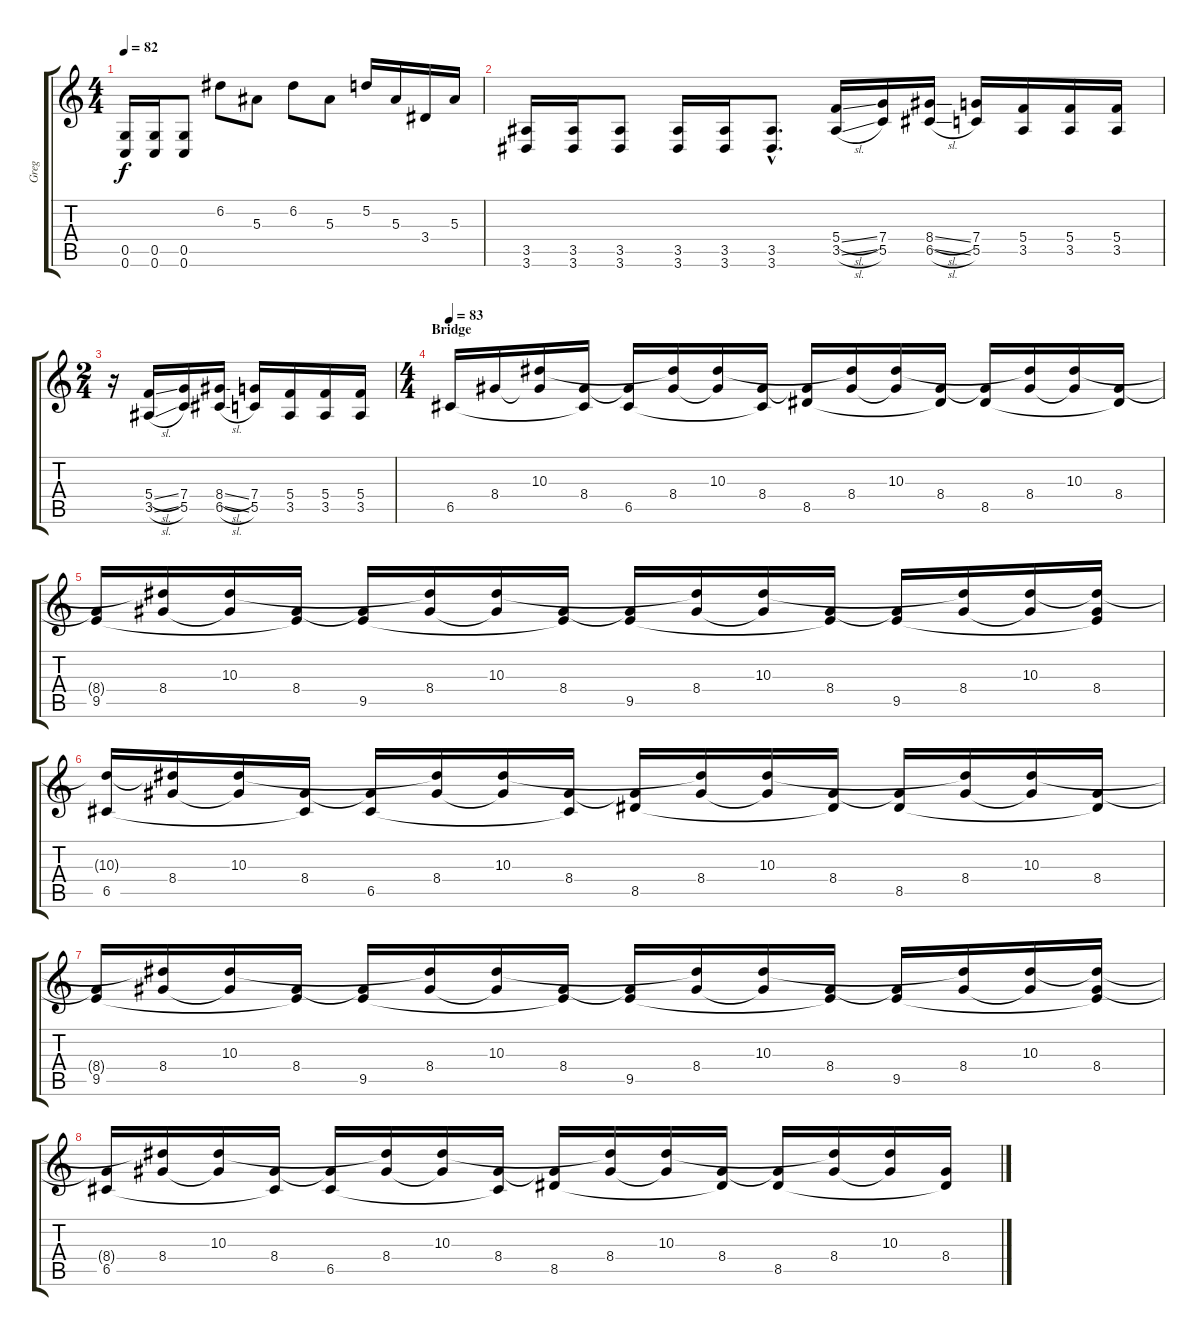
\track ("Greg" "Greg") {instrument distortionguitar}
\staff {score tabs}
\tuning (D4 A3 F3 C3 G2 C2) {hide}
\ts (4 4)
\tempo 82
\clef g2
\ks c
(0.5 0.6).16{dy f} (0.5 0.6).16 (0.5 0.6).8 6.2.8 5.3.8 6.2.8 5.3.8 5.2.16 5.3.16 3.4.16 5.3.16 |
(3.5 3.6).16 (3.5 3.6).16 (3.5 3.6).8 (3.5 3.6).16 (3.5 3.6).16 (3.5{hac} 3.6{hac}).8{d} (5.4{sl} 3.5{sl}).16 (7.4 5.5).16 (8.4{sl} 6.5{sl}).16 (7.4 5.5).16 (5.4 3.5).16 (5.4 3.5).16 (5.4 3.5).16 |
\ts (2 4)
r.16 (5.4{sl} 3.5{sl}).16 (7.4 5.5).16 (8.4{sl} 6.5{sl}).16 (7.4 5.5).16 (5.4 3.5).16 (5.4 3.5).16 (5.4 3.5).16 |
\ts (4 4)
\section ("" "Bridge")
\tempo 83
6.5.16 8.4.16 (10.3 8.4{t}).16 (8.4 6.5{t}).16 (8.4{t} 6.5).16 (10.3{t} 8.4).16 (10.3 8.4{t}).16 (8.4 6.5{t}).16 (8.4{t} 8.5).16 (10.3{t} 8.4).16 (10.3 8.4{t}).16 (8.4 8.5{t}).16 (8.4{t} 8.5).16 (10.3{t} 8.4).16 (10.3 8.4{t}).16 (8.4 8.5{t}).16 |
(8.4{t} 9.5).16 (10.3{t} 8.4).16 (10.3 8.4{t}).16 (8.4 9.5{t}).16 (8.4{t} 9.5).16 (10.3{t} 8.4).16 (10.3 8.4{t}).16 (8.4 9.5{t}).16 (8.4{t} 9.5).16 (10.3{t} 8.4).16 (10.3 8.4{t}).16 (8.4 9.5{t}).16 (8.4{t} 9.5).16 (10.3{t} 8.4).16 (10.3 8.4{t}).16 (10.3{t} 8.4 9.5{t}).16 |
(10.3{t} 6.5).16 (10.3{t} 8.4).16 (10.3 8.4{t}).16 (8.4 6.5{t}).16 (8.4{t} 6.5).16 (10.3{t} 8.4).16 (10.3 8.4{t}).16 (8.4 6.5{t}).16 (8.4{t} 8.5).16 (10.3{t} 8.4).16 (10.3 8.4{t}).16 (8.4 8.5{t}).16 (8.4{t} 8.5).16 (10.3{t} 8.4).16 (10.3 8.4{t}).16 (8.4 8.5{t}).16 |
(8.4{t} 9.5).16 (10.3{t} 8.4).16 (10.3 8.4{t}).16 (8.4 9.5{t}).16 (8.4{t} 9.5).16 (10.3{t} 8.4).16 (10.3 8.4{t}).16 (8.4 9.5{t}).16 (8.4{t} 9.5).16 (10.3{t} 8.4).16 (10.3 8.4{t}).16 (8.4 9.5{t}).16 (8.4{t} 9.5).16 (10.3{t} 8.4).16 (10.3 8.4{t}).16 (10.3{t} 8.4 9.5{t}).16 |
(8.4{t} 6.5).16 (10.3{t} 8.4).16 (10.3 8.4{t}).16 (8.4 6.5{t}).16 (8.4{t} 6.5).16 (10.3{t} 8.4).16 (10.3 8.4{t}).16 (8.4 6.5{t}).16 (8.4{t} 8.5).16 (10.3{t} 8.4).16 (10.3 8.4{t}).16 (8.4 8.5{t}).16 (8.4{t} 8.5).16 (10.3{t} 8.4).16 (10.3 8.4{t}).16 (8.4 8.5{t}).16
